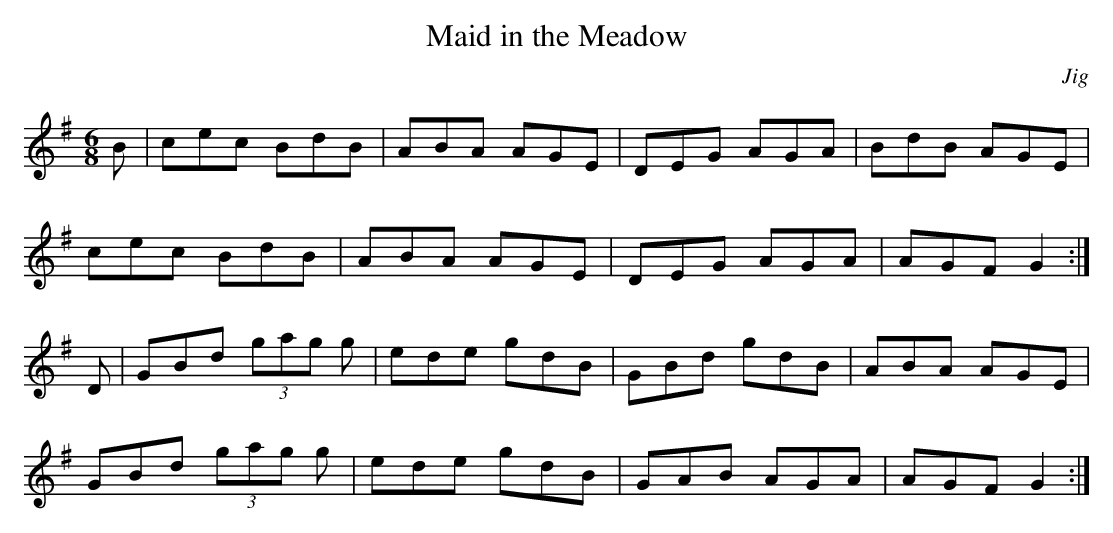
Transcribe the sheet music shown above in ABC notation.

X:1
T:Maid in the Meadow
C:Jig
M:6/8
L:1/8
K:G
B|cec BdB|ABA AGE|DEG AGA|BdB AGE|!
cec BdB|ABA AGE|DEG AGA|AGF G2:|!
D|GBd (3gag g|ede gdB|GBd gdB|ABA AGE|!
GBd (3gag g|ede gdB|GAB AGA|AGF G2:|!
